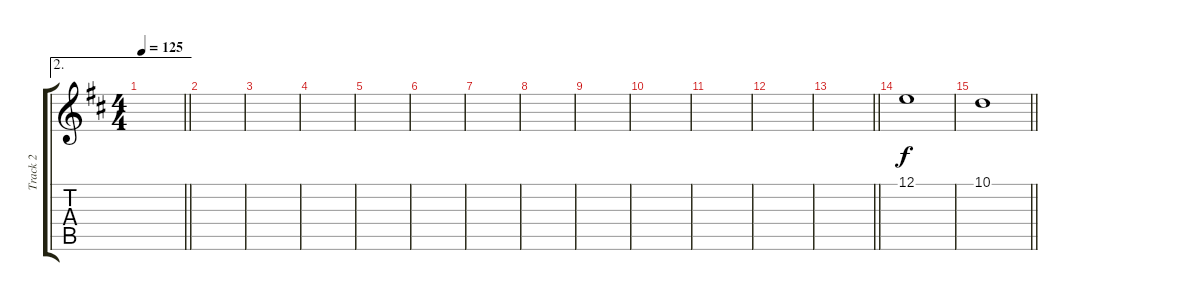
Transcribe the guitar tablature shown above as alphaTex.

\track ("Track 2" "Track 2") {instrument harmonica}
\staff {score tabs}
\tuning (E4 B3 G3 D3 A2 E2) {hide}
\ae 2
\ts (4 4)
\tempo 125
\clef g2
\barLineRight lightlight
\ks d
|
|
|
|
|
|
|
|
|
|
|
|
\barLineRight lightlight
|
12.1.1 |
\barLineRight lightlight
10.1.1
